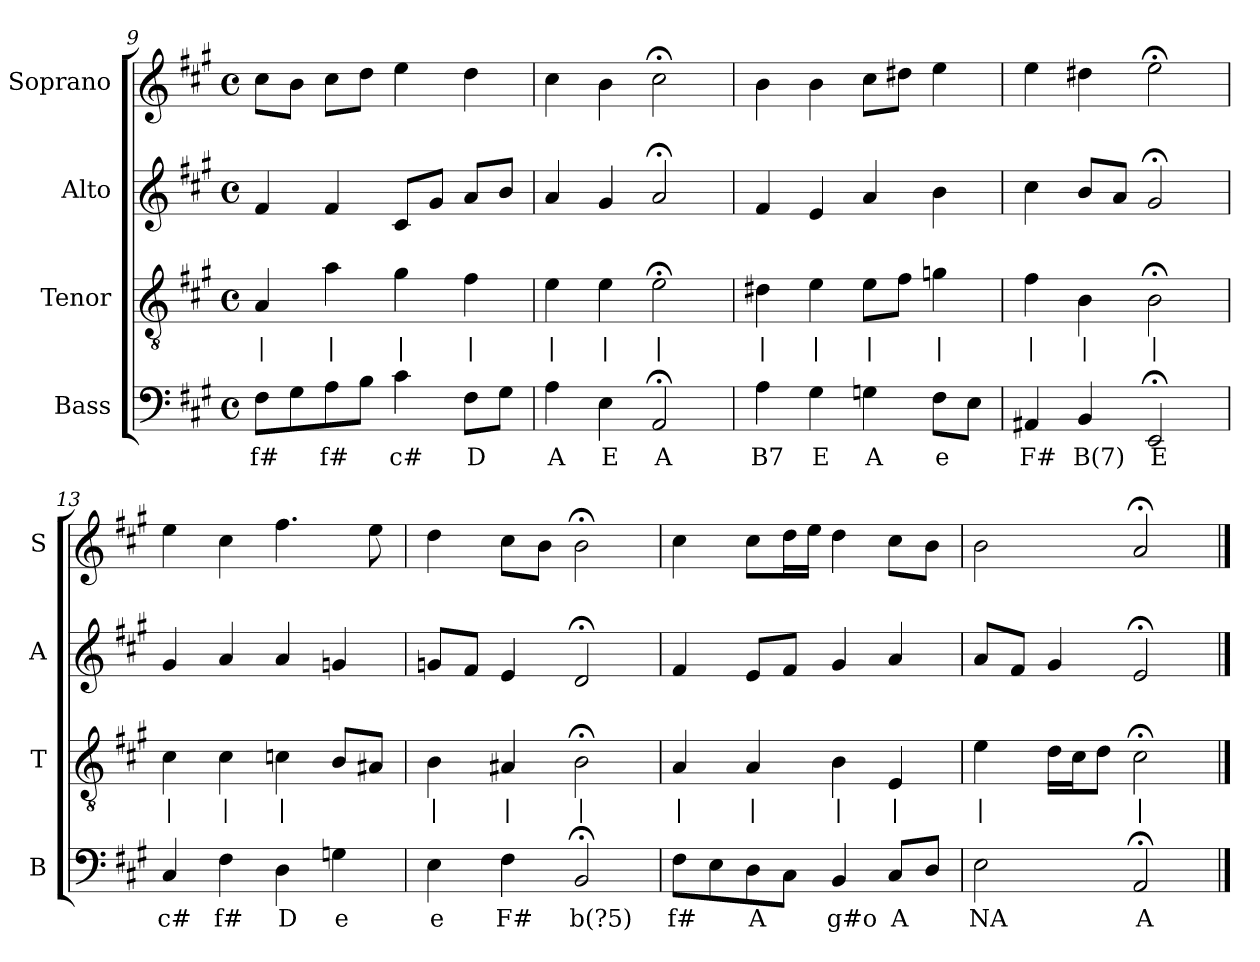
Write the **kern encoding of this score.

**kern	**text	**kern	**text	**kern	**kern
*part4	*part4	*part3	*part3	*part2	*part1
*staff4	*staff4	*staff3	*staff3	*staff2	*staff1
*I"Bass	*	*I"Tenor	*	*I"Alto	*I"Soprano
*I'B	*	*I'T	*	*I'A	*I'S
*clefF4	*	*clefGv2	*	*clefG2	*clefG2
*k[f#c#g#]	*	*k[f#c#g#]	*	*k[f#c#g#]	*k[f#c#g#]
*A:	*	*A:	*	*A:	*A:
*M4/4	*	*M4/4	*	*M4/4	*M4/4
*met(c)	*	*met(c)	*	*met(c)	*met(c)
=9	=9	=9	=9	=9	=9
8F#L	f#	4A	|	4f#	8cc#L
8G#	.	.	.	.	8bJ
8A	f#	4a	|	4f#	8cc#L
8BJ	.	.	.	.	8ddJ
4c#	c#	4g#	|	8c#L	4ee
.	.	.	.	8g#J	.
8F#L	D	4f#	|	8aL	4dd
8G#J	.	.	.	8bJ	.
=10	=10	=10	=10	=10	=10
4A	A	4e	|	4a	4cc#
4E	E	4e	|	4g#	4b
2AA;<	A	2e;<	|	2a;<	2cc#;<
=11	=11	=11	=11	=11	=11
4A	B7	4d#X	|	4f#	4b
4G#	E	4e	|	4e	4b
4Gn	A	8eL	|	4a	8cc#L
.	.	8f#J	.	.	8dd#XJ
8F#L	e	4gn	|	4b	4ee
8EJ	.	.	.	.	.
=12	=12	=12	=12	=12	=12
4AA#X	F#	4f#	|	4cc#	4ee
4BB	B(7)	4B	|	8bL	4dd#X
.	.	.	.	8aJ	.
2EE;<	E	2B;<	|	2g#;<	2ee;<
=13	=13	=13	=13	=13	=13
4C#	c#	4c#	|	4g#	4ee
4F#	f#	4c#	|	4a	4cc#
4D	D	4cn	|	4a	4.ff#
4Gn	e	8BL	.	4gn	.
.	.	8A#XJ	.	.	8ee
=14	=14	=14	=14	=14	=14
4E	e	4B	|	8gnL	4dd
.	.	.	.	8f#J	.
4F#	F#	4A#X	|	4e	8cc#L
.	.	.	.	.	8bJ
2BB;<	b(?5)	2B;<	|	2d;<	2b;<
=15	=15	=15	=15	=15	=15
8F#L	f#	4A	|	4f#	4cc#
8E	.	.	.	.	.
8D	A	4A	|	8eL	8cc#L
8C#J	.	.	.	8f#J	16ddL
.	.	.	.	.	16eeJJ
4BB	g#o	4B	|	4g#	4dd
8C#L	A	4E	|	4a	8cc#L
8DJ	.	.	.	.	8bJ
=16	=16	=16	=16	=16	=16
2E	NA	4e	|	8aL	2b
.	.	.	.	8f#J	.
.	.	16dLL	.	4g#	.
.	.	16c#J	.	.	.
.	.	8dJ	.	.	.
2AA;<	A	2c#;<	|	2e;<	2a;<
==	==	==	==	==	==
*-	*-	*-	*-	*-	*-
